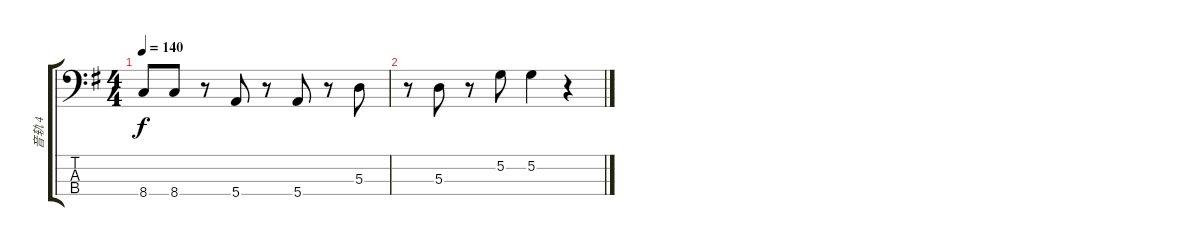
\track ("音轨 4" "音轨 4") {instrument electricbassfinger}
\staff {score tabs}
\tuning (G2 D2 A1 E1) {hide}
\ts (4 4)
\tempo 140
\clef f4
\ks g
8.4.8{dy f} 8.4.8 r.8 5.4.8 r.8 5.4.8 r.8 5.3.8 |
r.8 5.3.8 r.8 5.2.8 5.2.4 r.4
